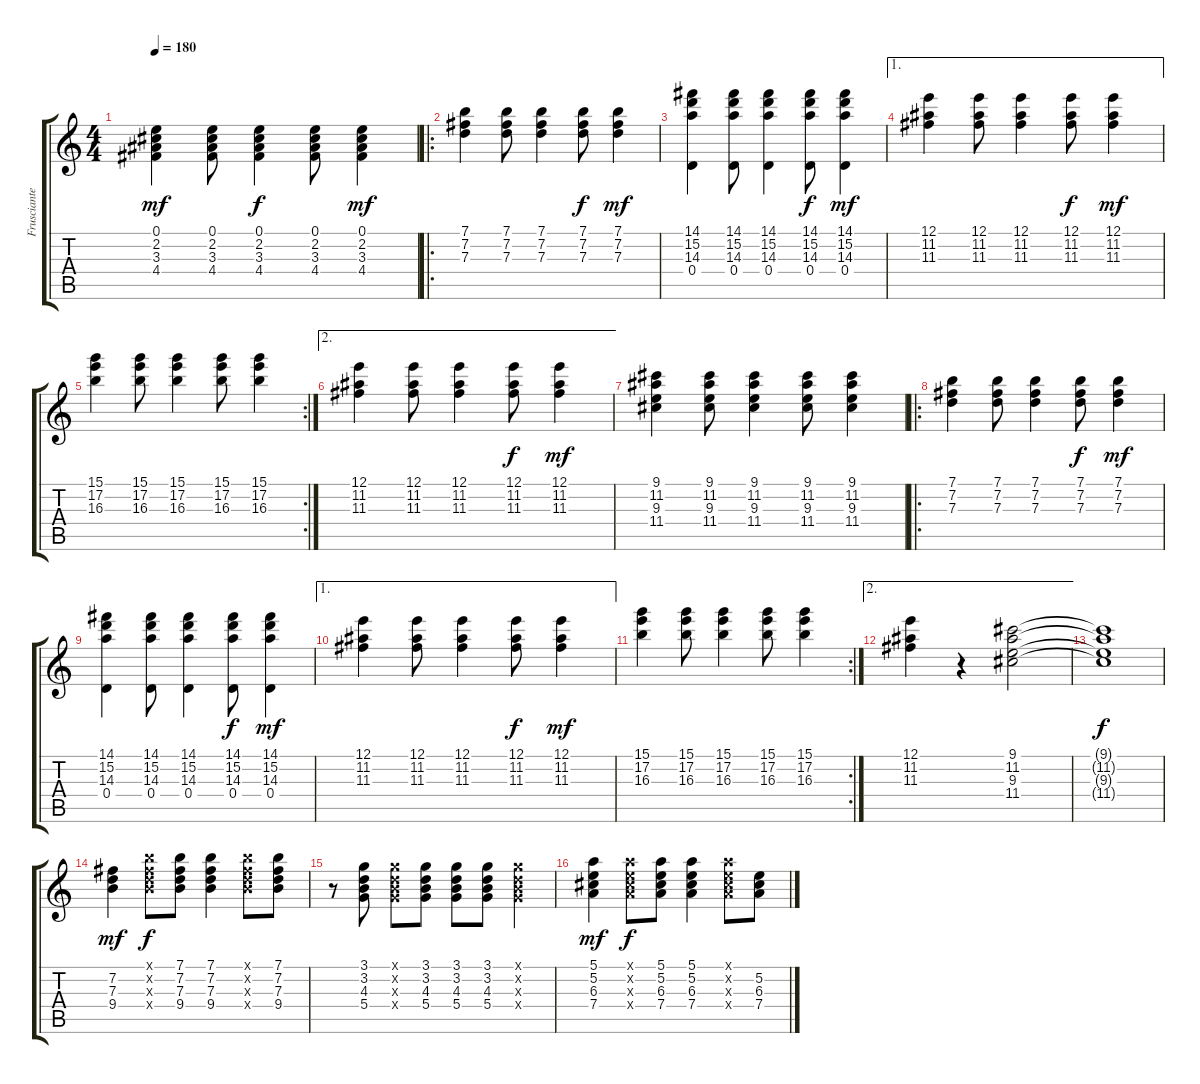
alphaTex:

\track ("Frusciante" "Frusciante") {instrument electricguitarclean}
\staff {score tabs}
\tuning (E4 B3 G3 D3 A2 E2) {hide}
\ts (4 4)
\tempo 180
\clef g2
\ks c
(0.1 2.2 3.3 4.4).4{dy mf} (0.1 2.2 3.3 4.4).8 (0.1 2.2 3.3 4.4).4{dy f} (0.1 2.2 3.3 4.4).8 (0.1 2.2 3.3 4.4).4{dy mf} |
\ro
(7.1 7.2 7.3).4 (7.1 7.2 7.3).8 (7.1 7.2 7.3).4 (7.1 7.2 7.3).8{dy f} (7.1 7.2 7.3).4{dy mf} |
(14.1 15.2 14.3 0.4).4 (14.1 15.2 14.3 0.4).8 (14.1 15.2 14.3 0.4).4 (14.1 15.2 14.3 0.4).8{dy f} (14.1 15.2 14.3 0.4).4{dy mf} |
\ae 1
(12.1 11.2 11.3).4 (12.1 11.2 11.3).8 (12.1 11.2 11.3).4 (12.1 11.2 11.3).8{dy f} (12.1 11.2 11.3).4{dy mf} |
\rc 2
(15.1 17.2 16.3).4 (15.1 17.2 16.3).8 (15.1 17.2 16.3).4 (15.1 17.2 16.3).8 (15.1 17.2 16.3).4 |
\ae 2
(12.1 11.2 11.3).4 (12.1 11.2 11.3).8 (12.1 11.2 11.3).4 (12.1 11.2 11.3).8{dy f} (12.1 11.2 11.3).4{dy mf} |
(9.1 11.2 9.3 11.4).4 (9.1 11.2 9.3 11.4).8 (9.1 11.2 9.3 11.4).4 (9.1 11.2 9.3 11.4).8 (9.1 11.2 9.3 11.4).4 |
\ro
(7.1 7.2 7.3).4 (7.1 7.2 7.3).8 (7.1 7.2 7.3).4 (7.1 7.2 7.3).8{dy f} (7.1 7.2 7.3).4{dy mf} |
(14.1 15.2 14.3 0.4).4 (14.1 15.2 14.3 0.4).8 (14.1 15.2 14.3 0.4).4 (14.1 15.2 14.3 0.4).8{dy f} (14.1 15.2 14.3 0.4).4{dy mf} |
\ae 1
(12.1 11.2 11.3).4 (12.1 11.2 11.3).8 (12.1 11.2 11.3).4 (12.1 11.2 11.3).8{dy f} (12.1 11.2 11.3).4{dy mf} |
\rc 2
(15.1 17.2 16.3).4 (15.1 17.2 16.3).8 (15.1 17.2 16.3).4 (15.1 17.2 16.3).8 (15.1 17.2 16.3).4 |
\ae 2
(12.1 11.2 11.3).4 r.4 (9.1 11.2 9.3 11.4).2 |
(9.1{t} 11.2{t} 9.3{t} 11.4{t}).1{dy f} |
(7.2 7.3 9.4).4{dy mf} (7.1{x} 7.2{x} 7.3{x} 9.4{x}).8{dy f} (7.1 7.2 7.3 9.4).8 (7.1 7.2 7.3 9.4).4 (7.1{x} 7.2{x} 7.3{x} 9.4{x}).8 (7.1 7.2 7.3 9.4).8 |
r.8 (3.1 3.2 4.3 5.4).8 (3.1{x} 3.2{x} 4.3{x} 5.4{x}).8 (3.1 3.2 4.3 5.4).8 (3.1 3.2 4.3 5.4).8 (3.1 3.2 4.3 5.4).8 (3.1{x} 3.2{x} 4.3{x} 5.4{x}).4 |
(5.1 5.2 6.3 7.4).4{dy mf} (5.1{x} 5.2{x} 6.3{x} 7.4{x}).8{dy f} (5.1 5.2 6.3 7.4).8 (5.1 5.2 6.3 7.4).4 (5.1{x} 5.2{x} 6.3{x} 7.4{x}).8 (5.2 6.3 7.4).8
